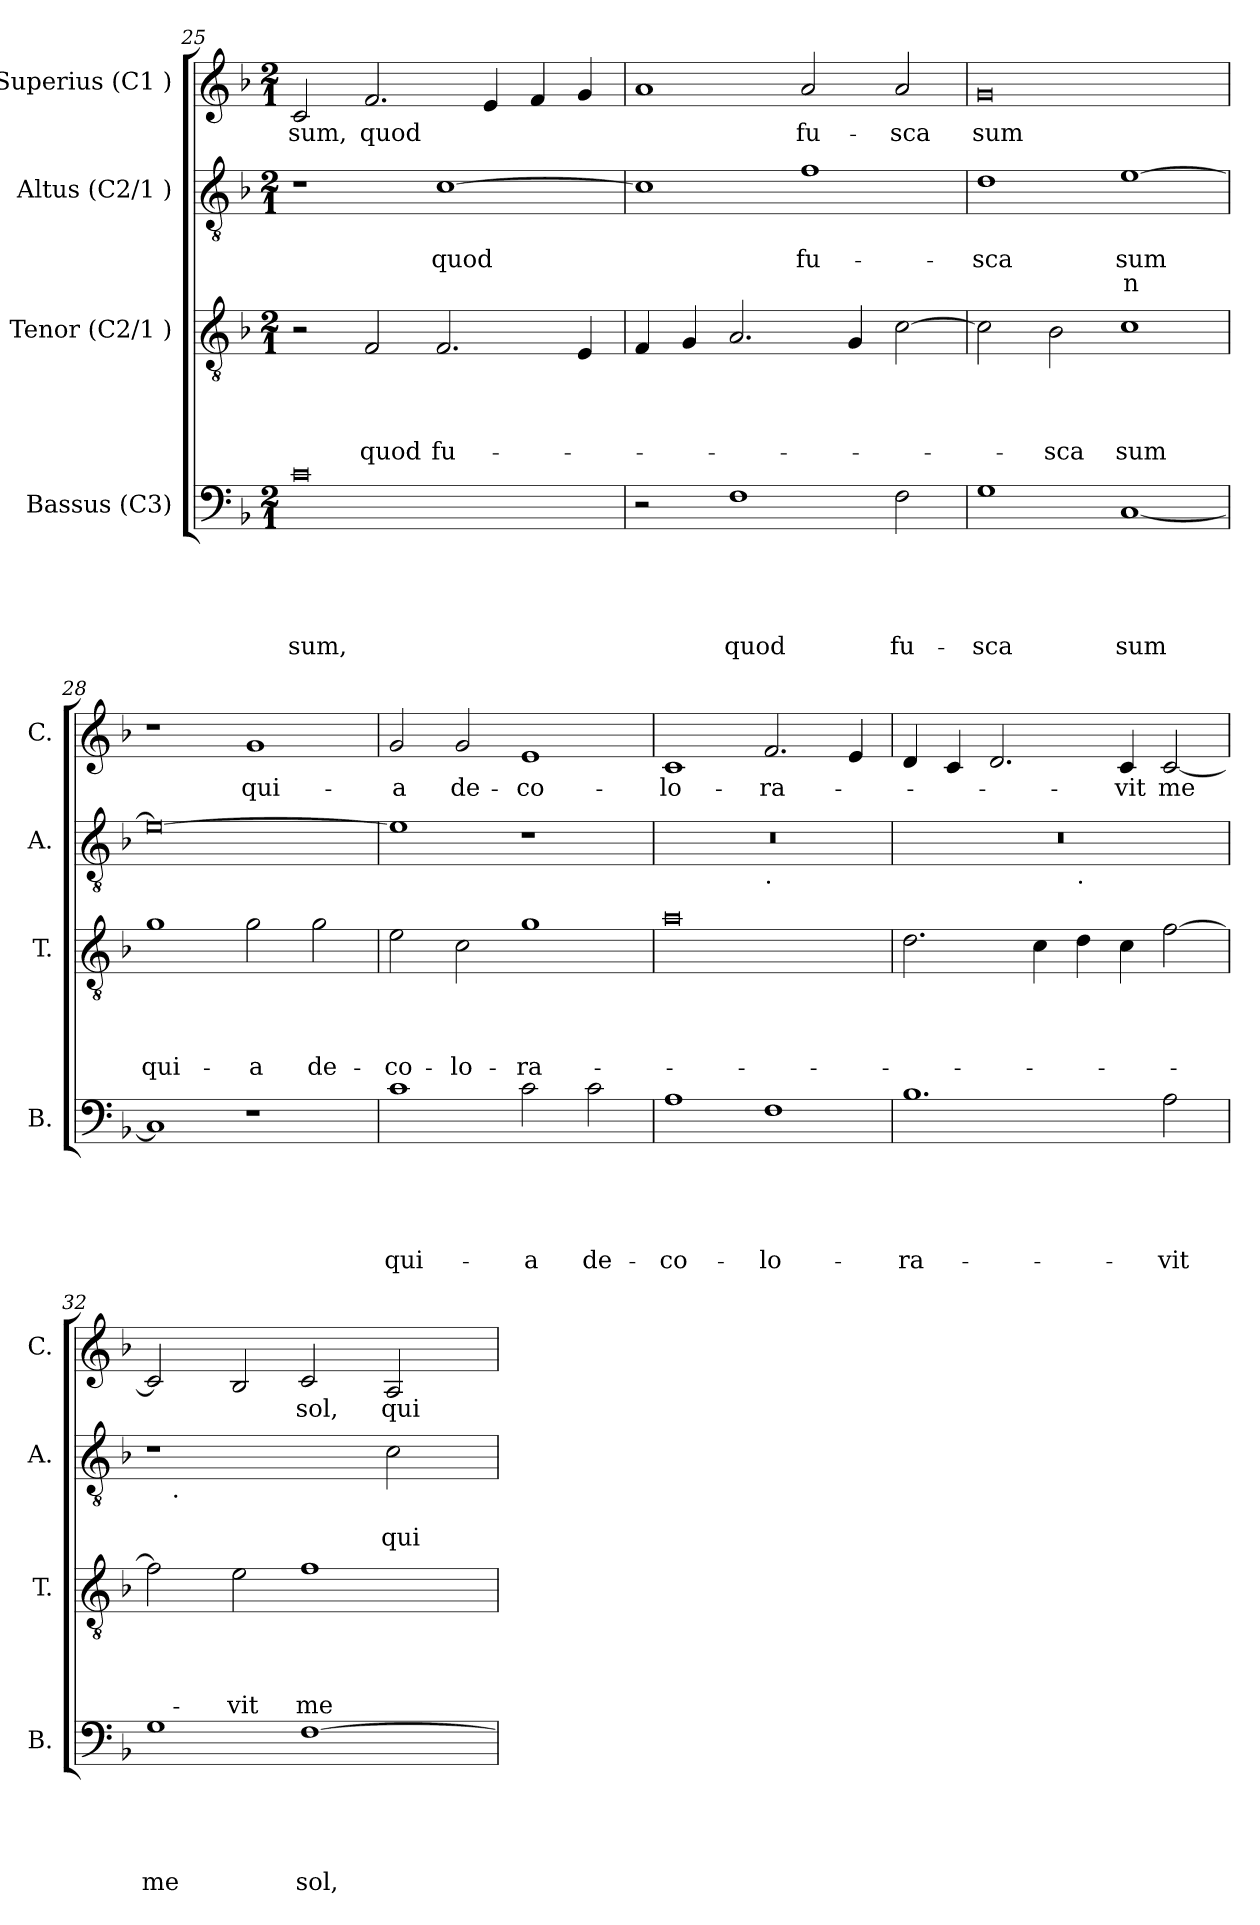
**kern	**text	**text	**text	**text	**text	**kern	**text	**text	**text	**text	**kern	**text	**text	**text	**kern	**text
*part4	*part4	*part4	*part4	*part4	*part4	*part3	*part3	*part3	*part3	*part3	*part2	*part2	*part2	*part2	*part1	*part1
*staff4	*staff4	*staff4	*staff4	*staff4	*staff4	*staff3	*staff3	*staff3	*staff3	*staff3	*staff2	*staff2	*staff2	*staff2	*staff1	*staff1
*I"Bassus (C3)	*	*	*	*	*	*I"Tenor (C2/1 )	*	*	*	*	*I"Altus (C2/1 )	*	*	*	*I"Superius (C1 )	*
*I'B.	*	*	*	*	*	*I'T.	*	*	*	*	*I'A.	*	*	*	*I'C.	*
*clefF4	*	*	*	*	*	*clefGv2	*	*	*	*	*clefGv2	*	*	*	*clefG2	*
*k[b-]	*	*	*	*	*	*k[b-]	*	*	*	*	*k[b-]	*	*	*	*k[b-]	*
*F:	*	*	*	*	*	*F:	*	*	*	*	*F:	*	*	*	*F:	*
*M2/1	*	*	*	*	*	*M2/1	*	*	*	*	*M2/1	*	*	*	*M2/1	*
=25	=25	=25	=25	=25	=25	=25	=25	=25	=25	=25	=25	=25	=25	=25	=25	=25
!	!	!	!	!	!LO:LY:b	!	!	!	!	!	!	!	!	!	!	!LO:LY:b
0c	.	.	.	.	sum,	2r	.	.	.	.	1r	.	.	.	2c/	sum,
!	!	!	!	!	!	!	!	!	!	!LO:LY:b	!	!	!	!	!	!LO:LY:b
.	.	.	.	.	.	2F/	.	.	.	quod	.	.	.	.	2.f/	quod
!	!	!	!	!	!	!	!	!	!	!LO:LY:b	!	!	!LO:LY:b	!	!	!
.	.	.	.	.	.	2.F/	.	.	.	fu-	[>1c	.	quod	.	.	.
.	.	.	.	.	.	.	.	.	.	.	.	.	.	.	4e/	.
.	.	.	.	.	.	.	.	.	.	.	.	.	.	.	4f/	.
.	.	.	.	.	.	4E/	.	.	.	.	.	.	.	.	4g/	.
=26	=26	=26	=26	=26	=26	=26	=26	=26	=26	=26	=26	=26	=26	=26	=26	=26
2r	.	.	.	.	.	4F/	.	.	.	.	1c]	.	.	.	1a	.
.	.	.	.	.	.	4G/	.	.	.	.	.	.	.	.	.	.
!	!	!	!	!	!LO:LY:b	!	!	!	!	!	!	!	!	!	!	!
1F	.	.	.	.	quod	2.A/	.	.	.	.	.	.	.	.	.	.
!	!	!	!	!	!	!	!	!	!	!	!	!	!LO:LY:b	!	!	!LO:LY:b
.	.	.	.	.	.	.	.	.	.	.	1f	.	fu-	.	2a/	fu-
.	.	.	.	.	.	4G/	.	.	.	.	.	.	.	.	.	.
!	!	!	!	!	!LO:LY:b	!	!	!	!	!	!	!	!	!	!	!LO:LY:b
2F\	.	.	.	.	fu-	[<2c\	.	.	.	.	.	.	.	.	2a/	-sca
!!LO:LB:g=z
=27	=27	=27	=27	=27	=27	=27	=27	=27	=27	=27	=27	=27	=27	=27	=27	=27
!	!	!	!	!	!LO:LY:b	!	!	!	!	!	!	!	!LO:LY:b	!	!	!LO:LY:b
1G	.	.	.	.	-sca	2c\]	.	.	.	.	1d	.	-sca	.	0g	sum
!	!	!	!	!	!	!	!	!	!	!LO:LY:b	!	!	!	!	!	!
.	.	.	.	.	.	2B-\	.	.	.	-sca	.	.	.	.	.	.
!	!	!	!	!	!LO:LY:b	!	!	!	!	!LO:LY:b	!	!	!LO:LY:b	!LO:LY:b	!	!
[<1C	.	.	.	.	sum	1c	.	.	.	sum	[>1e	.	sum	n	.	.
=28	=28	=28	=28	=28	=28	=28	=28	=28	=28	=28	=28	=28	=28	=28	=28	=28
!	!	!	!	!	!	!	!	!	!	!LO:LY:b	!	!	!	!	!	!
1C]	.	.	.	.	.	1g	.	.	.	qui-	0e_	.	.	.	1r	.
!	!	!	!	!	!	!	!	!	!	!LO:LY:b	!	!	!	!	!	!LO:LY:b
1r	.	.	.	.	.	2g\	.	.	.	-a	.	.	.	.	1g	qui-
!	!	!	!	!	!	!	!	!	!	!LO:LY:b	!	!	!	!	!	!
.	.	.	.	.	.	2g\	.	.	.	de-	.	.	.	.	.	.
=29	=29	=29	=29	=29	=29	=29	=29	=29	=29	=29	=29	=29	=29	=29	=29	=29
!	!	!	!	!	!LO:LY:b	!	!	!	!	!LO:LY:b	!	!	!	!	!	!LO:LY:b
1c	.	.	.	.	qui-	2e\	.	.	.	-co-	1e]	.	.	.	2g/	-a
!	!	!	!	!	!	!	!	!	!	!LO:LY:b	!	!	!	!	!	!LO:LY:b
.	.	.	.	.	.	2c\	.	.	.	-lo-	.	.	.	.	2g/	de-
!	!	!	!	!	!LO:LY:b	!	!	!	!	!LO:LY:b	!	!	!	!	!	!LO:LY:b
2c\	.	.	.	.	-a	1g	.	.	.	-ra-	1r	.	.	.	1e	-co-
!	!	!	!	!	!LO:LY:b	!	!	!	!	!	!	!	!	!	!	!
2c\	.	.	.	.	de-	.	.	.	.	.	.	.	.	.	.	.
=30	=30	=30	=30	=30	=30	=30	=30	=30	=30	=30	=30	=30	=30	=30	=30	=30
!	!	!	!	!	!LO:LY:b	!	!	!	!	!	!	!	!	!	!	!LO:LY:b
*	*	*	*	*	*	*	*	*	*	*	*^	*	*	*	*	*
1A	.	.	.	.	-co-	0a	.	.	.	.	0r	1ryy	.	.	.	1c	-lo-
!	!	!	!	!	!	!	!	!	!	!	!	!LO:TX:b:t=.	!	!	!	!	!
!	!	!	!	!	!LO:LY:b	!	!	!	!	!	!	!	!	!	!	!	!LO:LY:b
1F	.	.	.	.	-lo-	.	.	.	.	.	.	1ryy	.	.	.	2.f/	-ra-
.	.	.	.	.	.	.	.	.	.	.	.	.	.	.	.	4e/	.
=31	=31	=31	=31	=31	=31	=31	=31	=31	=31	=31	=31	=31	=31	=31	=31	=31	=31
!	!	!	!	!	!LO:LY:b	!	!	!	!	!	!	!	!	!	!	!	!
1.B-	.	.	.	.	-ra-	2.d\	.	.	.	.	0r	1ryy	.	.	.	4d/	.
.	.	.	.	.	.	.	.	.	.	.	.	.	.	.	.	4c/	.
.	.	.	.	.	.	.	.	.	.	.	.	.	.	.	.	2.d/	.
.	.	.	.	.	.	4c\	.	.	.	.	.	.	.	.	.	.	.
!	!	!	!	!	!	!	!	!	!	!	!	!LO:TX:b:t=.	!	!	!	!	!
.	.	.	.	.	.	4d\	.	.	.	.	.	1ryy	.	.	.	.	.
!	!	!	!	!	!	!	!	!	!	!	!	!	!	!	!	!	!LO:LY:b
.	.	.	.	.	.	4c\	.	.	.	.	.	.	.	.	.	4c/	-vit
!	!	!	!	!	!LO:LY:b	!	!	!	!	!	!	!	!	!	!	!	!LO:LY:b
2A\	.	.	.	.	-vit	[<2f\	.	.	.	.	.	.	.	.	.	[<2c/	me
!!LO:LB:g=z
=32	=32	=32	=32	=32	=32	=32	=32	=32	=32	=32	=32	=32	=32	=32	=32	=32	=32
!	!	!	!	!	!LO:LY:b	!	!	!	!	!	!	!	!	!	!	!	!
1G	.	.	.	.	me	2f\]	.	.	.	.	1r	16.ryy	.	.	.	2c/]	.
!	!	!	!	!	!	!	!	!	!	!	!	!LO:TX:b:t=.	!	!	!	!	!
.	.	.	.	.	.	.	.	.	.	.	.	1ryy	.	.	.	.	.
!	!	!	!	!	!	!	!	!	!	!LO:LY:b	!	!	!	!	!	!	!
.	.	.	.	.	.	2e\	.	.	.	-vit	.	.	.	.	.	2B-/	.
!	!	!	!	!	!LO:LY:b	!	!	!	!	!LO:LY:b	!	!	!	!	!	!	!LO:LY:b
[>1F	.	.	.	.	sol,	1f	.	.	.	me	2ryy	.	.	.	.	2c/	sol,
.	.	.	.	.	.	.	.	.	.	.	.	2ryy	.	.	.	.	.
!	!	!	!	!	!	!	!	!	!	!	!	!	!	!LO:LY:b	!	!	!LO:LY:b
.	.	.	.	.	.	.	.	.	.	.	2c\	.	.	qui-	.	2A/	qui-
.	.	.	.	.	.	.	.	.	.	.	.	4ryy	.	.	.	.	.
.	.	.	.	.	.	.	.	.	.	.	.	8ryy	.	.	.	.	.
.	.	.	.	.	.	.	.	.	.	.	.	32ryy	.	.	.	.	.
*	*	*	*	*	*	*	*	*	*	*	*v	*v	*	*	*	*	*
=	=	=	=	=	=	=	=	=	=	=	=	=	=	=	=	=
*-	*-	*-	*-	*-	*-	*-	*-	*-	*-	*-	*-	*-	*-	*-	*-	*-
